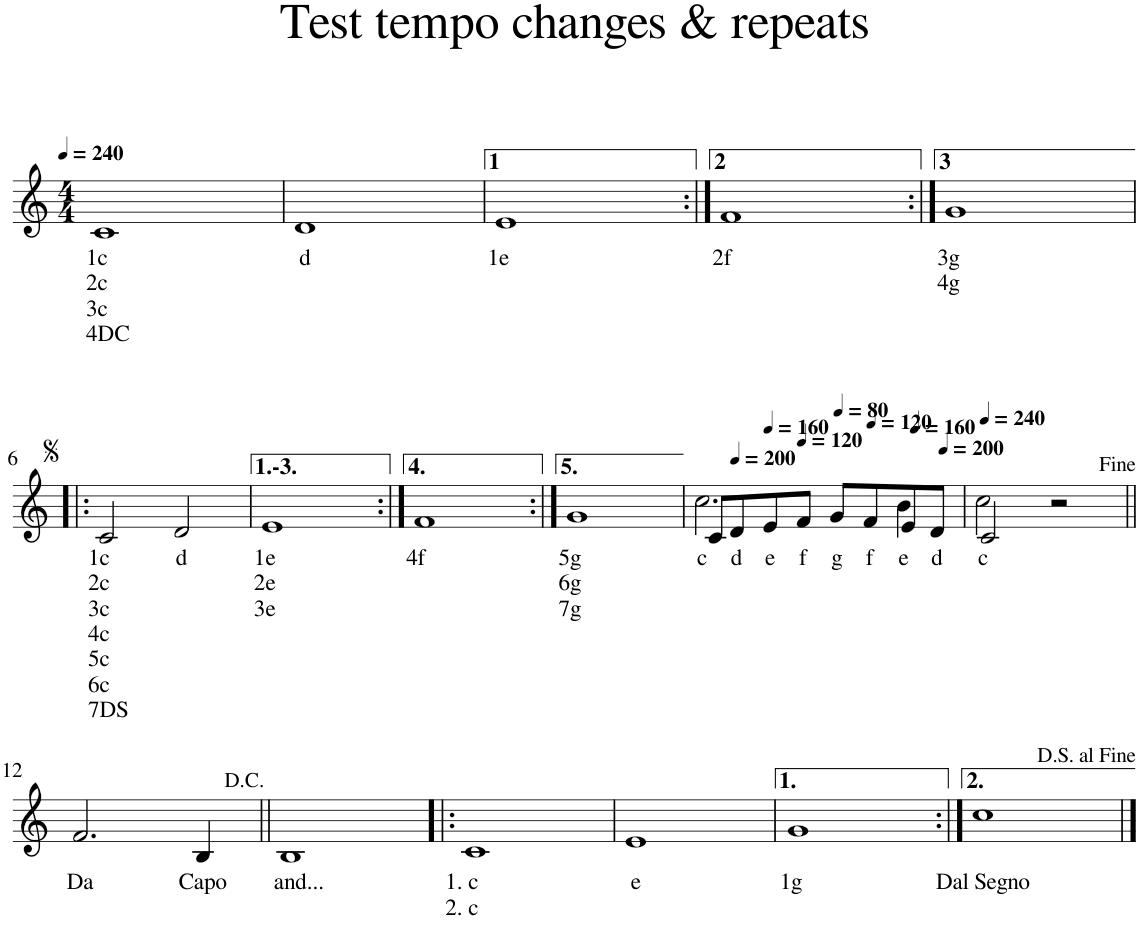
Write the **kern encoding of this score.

**kern	**text	**text	**text	**text	**text	**text	**text
*part1	*part1	*part1	*part1	*part1	*part1	*part1	*part1
*staff1	*staff1	*staff1	*staff1	*staff1	*staff1	*staff1	*staff1
*I"Piano	*	*	*	*	*	*	*
*I'Pno.	*	*	*	*	*	*	*
*clefG2	*	*	*	*	*	*	*
*k[]	*	*	*	*	*	*	*
*M4/4	*	*	*	*	*	*	*
*MM240	*	*	*	*	*	*	*
=1	=1	=1	=1	=1	=1	=1	=1
!	!LO:LY:b	!LO:LY:b	!LO:LY:b	!LO:LY:b	!	!	!
1c	1c	2c	3c	4DC	.	.	.
=2	=2	=2	=2	=2	=2	=2	=2
!	!LO:LY:b	!	!	!	!	!	!
1d	d	.	.	.	.	.	.
=3	=3	=3	=3	=3	=3	=3	=3
!	!LO:LY:b	!	!	!	!	!	!
1e	1e	.	.	.	.	.	.
=4:|!	=4:|!	=4:|!	=4:|!	=4:|!	=4:|!	=4:|!	=4:|!
!	!LO:LY:b	!	!	!	!	!	!
1f	2f	.	.	.	.	.	.
=5:|!	=5:|!	=5:|!	=5:|!	=5:|!	=5:|!	=5:|!	=5:|!
!	!LO:LY:b	!LO:LY:b	!	!	!	!	!
1g	3g	4g	.	.	.	.	.
!!LO:LB:g=z
=6!|:	=6!|:	=6!|:	=6!|:	=6!|:	=6!|:	=6!|:	=6!|:
!	!LO:LY:b	!LO:LY:b	!LO:LY:b	!LO:LY:b	!LO:LY:b	!LO:LY:b	!LO:LY:b
2c/	1c	2c	3c	4c	5c	6c	7DS
!	!LO:LY:b	!	!	!	!	!	!
2d/	d	.	.	.	.	.	.
=7	=7	=7	=7	=7	=7	=7	=7
!	!LO:LY:b	!LO:LY:b	!LO:LY:b	!	!	!	!
1e	1e	2e	3e	.	.	.	.
=8:|!	=8:|!	=8:|!	=8:|!	=8:|!	=8:|!	=8:|!	=8:|!
!	!LO:LY:b	!	!	!	!	!	!
1f	4f	.	.	.	.	.	.
=9:|!	=9:|!	=9:|!	=9:|!	=9:|!	=9:|!	=9:|!	=9:|!
!	!LO:LY:b	!LO:LY:b	!LO:LY:b	!	!	!	!
1g	5g	6g	7g	.	.	.	.
=10	=10	=10	=10	=10	=10	=10	=10
!	!LO:LY:b	!	!	!	!	!	!
*^	*	*	*	*	*	*	*
8c/L	2.cc\	c	.	.	.	.	.	.
*MM200	*	*	*	*	*	*	*	*
!	!	!LO:LY:b	!	!	!	!	!	!
8d/	.	d	.	.	.	.	.	.
*MM160	*	*	*	*	*	*	*	*
!	!	!LO:LY:b	!	!	!	!	!	!
8e/	.	e	.	.	.	.	.	.
*MM120	*	*	*	*	*	*	*	*
!	!	!LO:LY:b	!	!	!	!	!	!
8f/J	.	f	.	.	.	.	.	.
*MM80	*	*	*	*	*	*	*	*
!	!	!LO:LY:b	!	!	!	!	!	!
8g/L	.	g	.	.	.	.	.	.
*MM120	*	*	*	*	*	*	*	*
!	!	!LO:LY:b	!	!	!	!	!	!
8f/	.	f	.	.	.	.	.	.
*MM160	*	*	*	*	*	*	*	*
!	!	!LO:LY:b	!	!	!	!	!	!
8e/	4b\	e	.	.	.	.	.	.
*MM200	*	*	*	*	*	*	*	*
!	!	!LO:LY:b	!	!	!	!	!	!
8d/J	.	d	.	.	.	.	.	.
=11	=11	=11	=11	=11	=11	=11	=11	=11
*MM240	*	*	*	*	*	*	*	*
!	!	!LO:LY:b	!	!	!	!	!	!
2c/	2cc\	c	.	.	.	.	.	.
2r	2ryy	.	.	.	.	.	.	.
!!LO:LB:g=z	!!
=12||	=12||	=12||	=12||	=12||	=12||	=12||	=12||	=12||
!	!	!LO:LY:b	!	!	!	!	!	!
*v	*v	*	*	*	*	*	*	*
2.f/	Da	.	.	.	.	.	.
!	!LO:LY:b	!	!	!	!	!	!
4B/	Capo	.	.	.	.	.	.
=13||	=13||	=13||	=13||	=13||	=13||	=13||	=13||
!	!LO:LY:b	!	!	!	!	!	!
1B	and...	.	.	.	.	.	.
=14!|:	=14!|:	=14!|:	=14!|:	=14!|:	=14!|:	=14!|:	=14!|:
!	!LO:LY:b	!LO:LY:b	!	!	!	!	!
1c	1. c	2. c	.	.	.	.	.
=15	=15	=15	=15	=15	=15	=15	=15
!	!LO:LY:b	!	!	!	!	!	!
1e	e	.	.	.	.	.	.
=16	=16	=16	=16	=16	=16	=16	=16
!	!LO:LY:b	!	!	!	!	!	!
1g	1g	.	.	.	.	.	.
=17:|!	=17:|!	=17:|!	=17:|!	=17:|!	=17:|!	=17:|!	=17:|!
!	!LO:LY:b	!	!	!	!	!	!
1cc	Dal Segno	.	.	.	.	.	.
==	==	==	==	==	==	==	==
*-	*-	*-	*-	*-	*-	*-	*-
